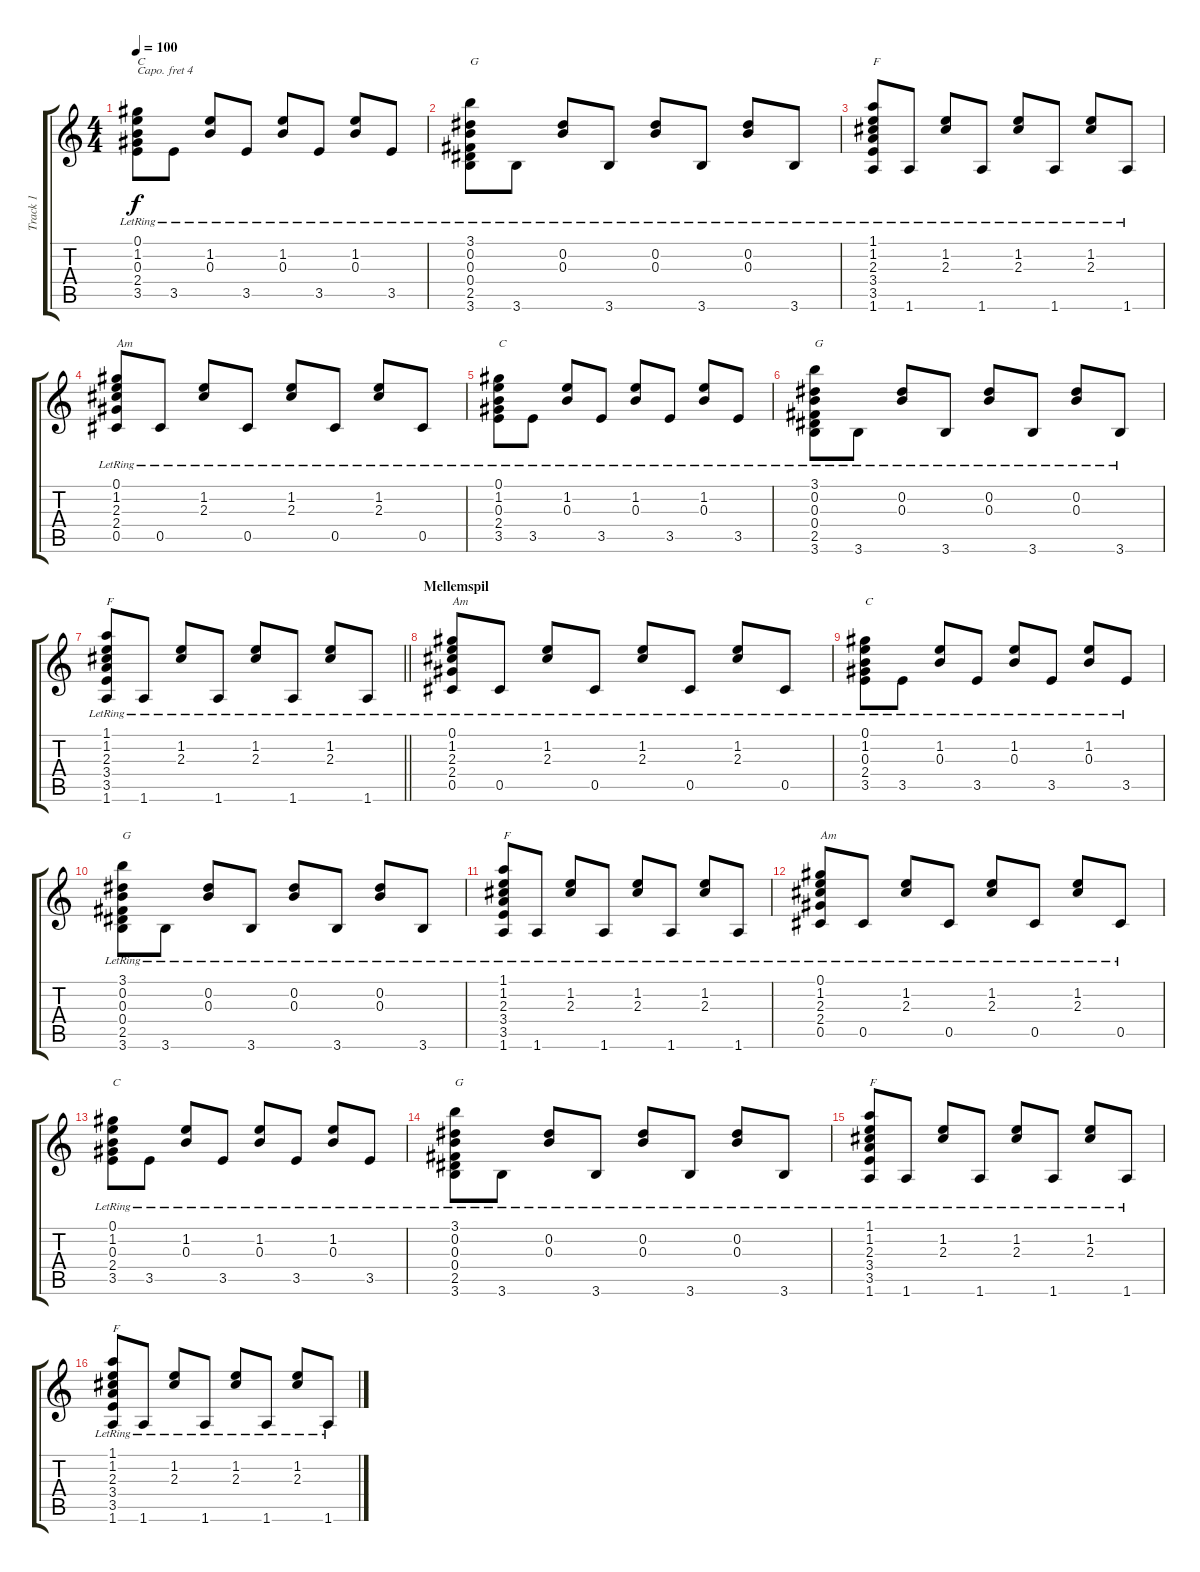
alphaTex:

\track ("Track 1" "Track 1") {instrument acousticguitarsteel}
\staff {score tabs}
\capo 4
\tuning (E4 B3 G3 D3 A2 E2) {hide}
\ts (4 4)
\tempo 100
\clef g2
\ks c
(0.1{lr} 1.2{lr} 0.3{lr} 2.4{lr} 3.5{lr}).8{txt "C" dy f} 3.5{lr}.8 (1.2{lr} 0.3{lr}).8 3.5{lr}.8 (1.2{lr} 0.3{lr}).8 3.5{lr}.8 (1.2{lr} 0.3{lr}).8 3.5{lr}.8 |
(3.1{lr} 0.2{lr} 0.3{lr} 0.4{lr} 2.5{lr} 3.6{lr}).8{txt "G"} 3.6{lr}.8 (0.2{lr} 0.3{lr}).8 3.6{lr}.8 (0.2{lr} 0.3{lr}).8 3.6{lr}.8 (0.2{lr} 0.3{lr}).8 3.6{lr}.8 |
(1.1{lr} 1.2{lr} 2.3{lr} 3.4{lr} 3.5{lr} 1.6{lr}).8{txt "F"} 1.6{lr}.8 (1.2{lr} 2.3{lr}).8 1.6{lr}.8 (1.2{lr} 2.3{lr}).8 1.6{lr}.8 (1.2{lr} 2.3{lr}).8 1.6{lr}.8 |
(0.1{lr} 1.2{lr} 2.3{lr} 2.4{lr} 0.5{lr}).8{txt "Am"} 0.5{lr}.8 (1.2{lr} 2.3{lr}).8 0.5{lr}.8 (1.2{lr} 2.3{lr}).8 0.5{lr}.8 (1.2{lr} 2.3{lr}).8 0.5{lr}.8 |
(0.1{lr} 1.2{lr} 0.3{lr} 2.4{lr} 3.5{lr}).8{txt "C"} 3.5{lr}.8 (1.2{lr} 0.3{lr}).8 3.5{lr}.8 (1.2{lr} 0.3{lr}).8 3.5{lr}.8 (1.2{lr} 0.3{lr}).8 3.5{lr}.8 |
(3.1{lr} 0.2{lr} 0.3{lr} 0.4{lr} 2.5{lr} 3.6{lr}).8{txt "G"} 3.6{lr}.8 (0.2{lr} 0.3{lr}).8 3.6{lr}.8 (0.2{lr} 0.3{lr}).8 3.6{lr}.8 (0.2{lr} 0.3{lr}).8 3.6{lr}.8 |
\barLineRight lightlight
(1.1{lr} 1.2{lr} 2.3{lr} 3.4{lr} 3.5{lr} 1.6{lr}).8{txt "F"} 1.6{lr}.8 (1.2{lr} 2.3{lr}).8 1.6{lr}.8 (1.2{lr} 2.3{lr}).8 1.6{lr}.8 (1.2{lr} 2.3{lr}).8 1.6{lr}.8 |
\section ("" "Mellemspil")
(0.1{lr} 1.2{lr} 2.3{lr} 2.4{lr} 0.5{lr}).8{txt "Am"} 0.5{lr}.8 (1.2{lr} 2.3{lr}).8 0.5{lr}.8 (1.2{lr} 2.3{lr}).8 0.5{lr}.8 (1.2{lr} 2.3{lr}).8 0.5{lr}.8 |
(0.1{lr} 1.2{lr} 0.3{lr} 2.4{lr} 3.5{lr}).8{txt "C"} 3.5{lr}.8 (1.2{lr} 0.3{lr}).8 3.5{lr}.8 (1.2{lr} 0.3{lr}).8 3.5{lr}.8 (1.2{lr} 0.3{lr}).8 3.5{lr}.8 |
(3.1{lr} 0.2{lr} 0.3{lr} 0.4{lr} 2.5{lr} 3.6{lr}).8{txt "G"} 3.6{lr}.8 (0.2{lr} 0.3{lr}).8 3.6{lr}.8 (0.2{lr} 0.3{lr}).8 3.6{lr}.8 (0.2{lr} 0.3{lr}).8 3.6{lr}.8 |
(1.1{lr} 1.2{lr} 2.3{lr} 3.4{lr} 3.5{lr} 1.6{lr}).8{txt "F"} 1.6{lr}.8 (1.2{lr} 2.3{lr}).8 1.6{lr}.8 (1.2{lr} 2.3{lr}).8 1.6{lr}.8 (1.2{lr} 2.3{lr}).8 1.6{lr}.8 |
(0.1{lr} 1.2{lr} 2.3{lr} 2.4{lr} 0.5{lr}).8{txt "Am"} 0.5{lr}.8 (1.2{lr} 2.3{lr}).8 0.5{lr}.8 (1.2{lr} 2.3{lr}).8 0.5{lr}.8 (1.2{lr} 2.3{lr}).8 0.5{lr}.8 |
(0.1{lr} 1.2{lr} 0.3{lr} 2.4{lr} 3.5{lr}).8{txt "C"} 3.5{lr}.8 (1.2{lr} 0.3{lr}).8 3.5{lr}.8 (1.2{lr} 0.3{lr}).8 3.5{lr}.8 (1.2{lr} 0.3{lr}).8 3.5{lr}.8 |
(3.1{lr} 0.2{lr} 0.3{lr} 0.4{lr} 2.5{lr} 3.6{lr}).8{txt "G"} 3.6{lr}.8 (0.2{lr} 0.3{lr}).8 3.6{lr}.8 (0.2{lr} 0.3{lr}).8 3.6{lr}.8 (0.2{lr} 0.3{lr}).8 3.6{lr}.8 |
(1.1{lr} 1.2{lr} 2.3{lr} 3.4{lr} 3.5{lr} 1.6{lr}).8{txt "F"} 1.6{lr}.8 (1.2{lr} 2.3{lr}).8 1.6{lr}.8 (1.2{lr} 2.3{lr}).8 1.6{lr}.8 (1.2{lr} 2.3{lr}).8 1.6{lr}.8 |
(1.1{lr} 1.2{lr} 2.3{lr} 3.4{lr} 3.5{lr} 1.6{lr}).8{txt "F"} 1.6{lr}.8 (1.2{lr} 2.3{lr}).8 1.6{lr}.8 (1.2{lr} 2.3{lr}).8 1.6{lr}.8 (1.2{lr} 2.3{lr}).8 1.6{lr}.8
